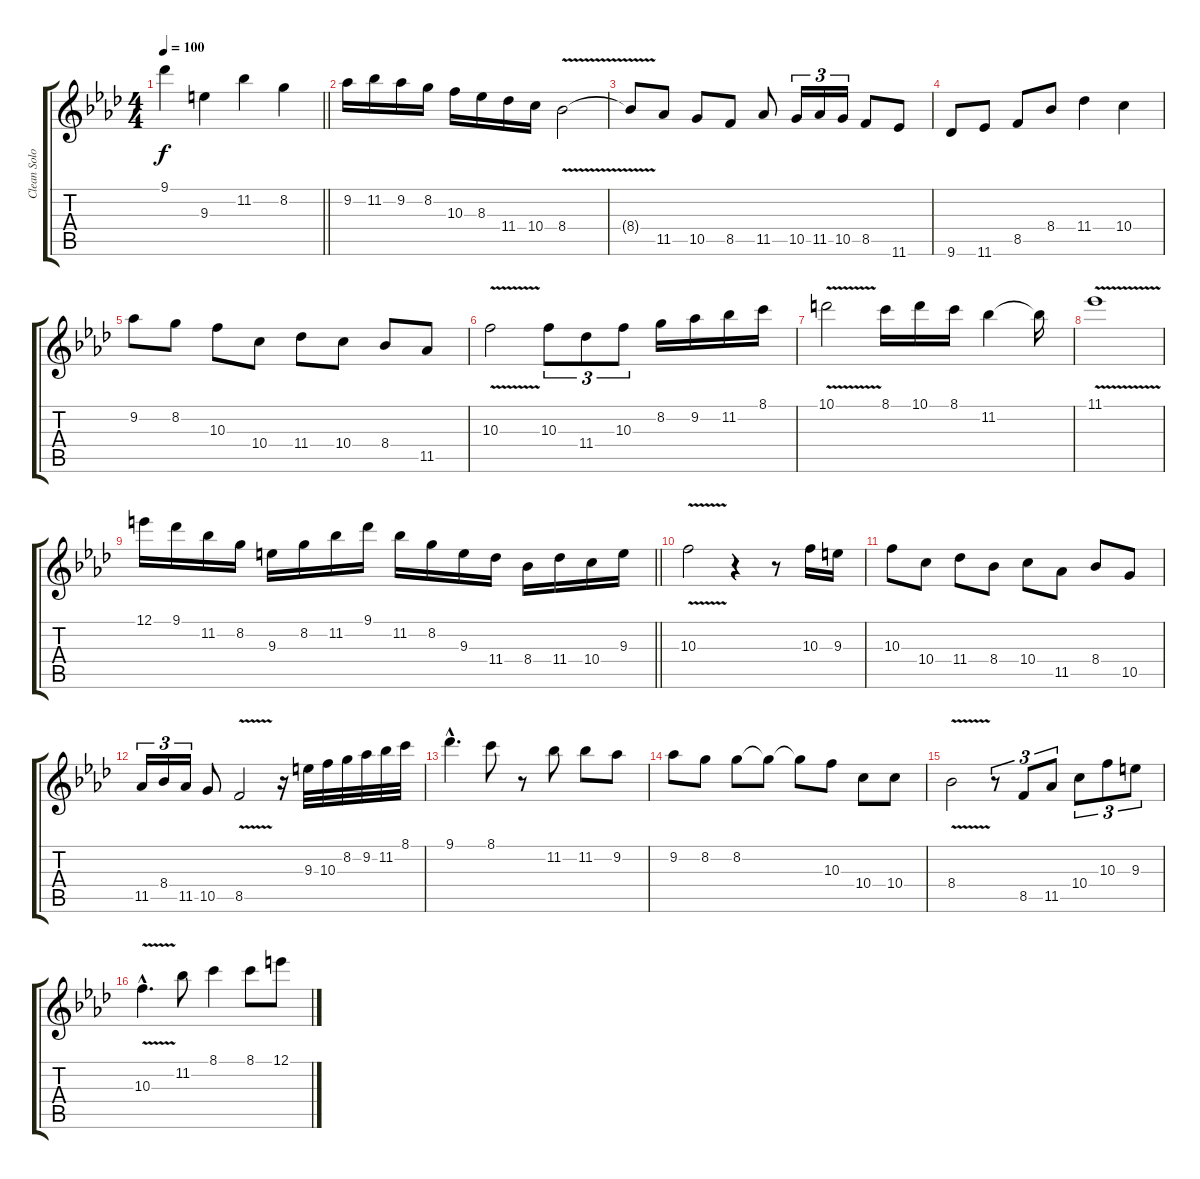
\track ("Clean Solo" "Clean Solo") {instrument electricguitarclean}
\staff {score tabs}
\tuning (E4 B3 G3 D3 A2 E2) {hide}
\ts (4 4)
\tempo 100
\clef g2
\barLineRight lightlight
\ks ab
9.1.4{dy f} 9.3.4 11.2.4 8.2.4 |
9.2.16 11.2.16 9.2.16 8.2.16 10.3.16 8.3.16 11.4.16 10.4.16 8.4{v}.2 |
8.4{t}.8 11.5.8 10.5.8 8.5.8 11.5.8 10.5.16{tu (3 2)} 11.5.16{tu (3 2)} 10.5.16{tu (3 2)} 8.5.8 11.6.8 |
9.6.8 11.6.8 8.5.8 8.4.8 11.4.4 10.4.4 |
9.2.8 8.2.8 10.3.8 10.4.8 11.4.8 10.4.8 8.4.8 11.5.8 |
10.3{v}.2 10.3.8{tu (3 2)} 11.4.8{tu (3 2)} 10.3.8{tu (3 2)} 8.2.16 9.2.16 11.2.16 8.1.16 |
10.1{v}.2 8.1.16 10.1.16 8.1.16 11.2.4 11.2{t}.16 |
11.1{v}.1 |
\barLineRight lightlight
12.1.16 9.1.16 11.2.16 8.2.16 9.3.16 8.2.16 11.2.16 9.1.16 11.2.16 8.2.16 9.3.16 11.4.16 8.4.16 11.4.16 10.4.16 9.3.16 |
10.3{v}.2 r.4 r.8 10.3.16 9.3.16 |
10.3.8 10.4.8 11.4.8 8.4.8 10.4.8 11.5.8 8.4.8 10.5.8 |
11.5.16{tu (3 2)} 8.4.16{tu (3 2)} 11.5.16{tu (3 2)} 10.5.8 8.5{v}.2 r.16 9.3.32 10.3.32 8.2.32 9.2.32 11.2.32 8.1.32 |
9.1{hac}.4{d} 8.1.8 r.8 11.2.8 11.2.8 9.2.8 |
9.2.8 8.2.8 8.2.8 8.2{t}.8 8.2{t}.8 10.3.8 10.4.8 10.4.8 |
8.4{v}.2 r.8{tu (3 2)} 8.5.8{tu (3 2)} 11.5.8{tu (3 2)} 10.4.8{tu (3 2)} 10.3.8{tu (3 2)} 9.3.8{tu (3 2)} |
10.3{v hac}.4{d} 11.2.8 8.1.4 8.1.8 12.1.8
